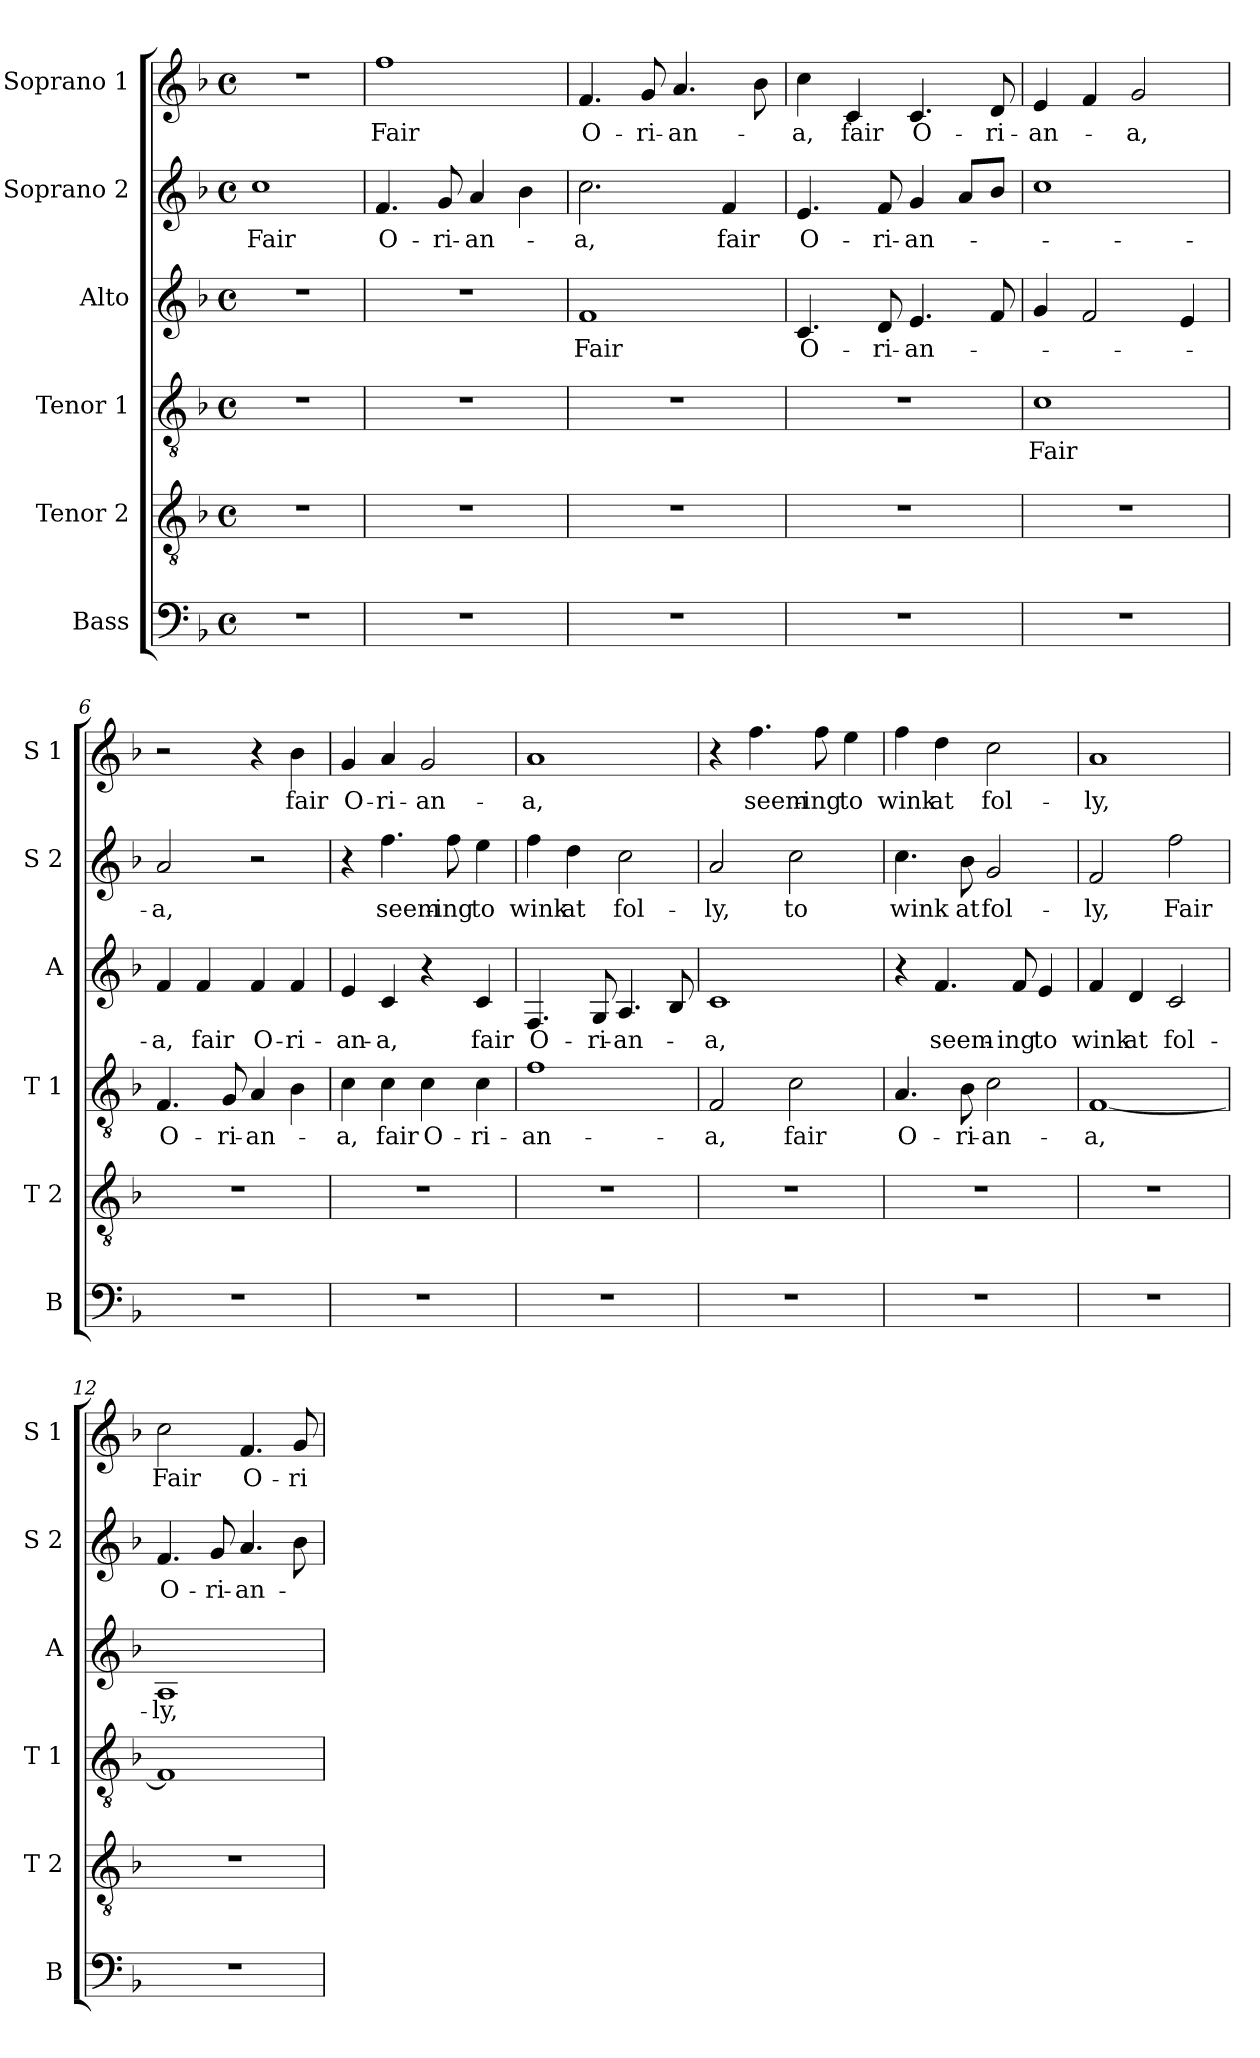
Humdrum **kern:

**kern	**kern	**kern	**text	**kern	**text	**kern	**text	**kern	**text
*part6	*part5	*part4	*part4	*part3	*part3	*part2	*part2	*part1	*part1
*staff6	*staff5	*staff4	*staff4	*staff3	*staff3	*staff2	*staff2	*staff1	*staff1
*I"Bass	*I"Tenor 2	*I"Tenor 1	*	*I"Alto	*	*I"Soprano 2	*	*I"Soprano 1	*
*I'B	*I'T 2	*I'T 1	*	*I'A	*	*I'S 2	*	*I'S 1	*
*clefF4	*clefGv2	*clefGv2	*	*clefG2	*	*clefG2	*	*clefG2	*
*k[b-]	*k[b-]	*k[b-]	*	*k[b-]	*	*k[b-]	*	*k[b-]	*
*F:	*F:	*F:	*	*F:	*	*F:	*	*F:	*
*M4/4	*M4/4	*M4/4	*	*M4/4	*	*M4/4	*	*M4/4	*
*met(c)	*met(c)	*met(c)	*	*met(c)	*	*met(c)	*	*met(c)	*
=1	=1	=1	=1	=1	=1	=1	=1	=1	=1
!	!	!	!	!	!	!	!LO:LY:b	!	!
1r	1r	1r	.	1r	.	1cc	Fair	1r	.
=2	=2	=2	=2	=2	=2	=2	=2	=2	=2
!	!	!	!	!	!	!	!LO:LY:b	!	!LO:LY:b
1r	1r	1r	.	1r	.	4.f/	O-	1ff	Fair
!	!	!	!	!	!	!	!LO:LY:b	!	!
.	.	.	.	.	.	8g/	-ri-	.	.
!	!	!	!	!	!	!	!LO:LY:b	!	!
.	.	.	.	.	.	4a/	-an-	.	.
.	.	.	.	.	.	4b-\	.	.	.
=3	=3	=3	=3	=3	=3	=3	=3	=3	=3
!	!	!	!	!	!LO:LY:b	!	!LO:LY:b	!	!LO:LY:b
1r	1r	1r	.	1f	Fair	2.cc\	-a,	4.f/	O-
!	!	!	!	!	!	!	!	!	!LO:LY:b
.	.	.	.	.	.	.	.	8g/	-ri-
!	!	!	!	!	!	!	!	!	!LO:LY:b
.	.	.	.	.	.	.	.	4.a/	-an-
!	!	!	!	!	!	!	!LO:LY:b	!	!
.	.	.	.	.	.	4f/	fair	.	.
.	.	.	.	.	.	.	.	8b-\	.
=4	=4	=4	=4	=4	=4	=4	=4	=4	=4
!	!	!	!	!	!LO:LY:b	!	!LO:LY:b	!	!LO:LY:b
1r	1r	1r	.	4.c/	O-	4.e/	O-	4cc\	-a,
!	!	!	!	!	!	!	!	!	!LO:LY:b
.	.	.	.	.	.	.	.	4c/	fair
!	!	!	!	!	!LO:LY:b	!	!LO:LY:b	!	!
.	.	.	.	8d/	-ri-	8f/	-ri-	.	.
!	!	!	!	!	!LO:LY:b	!	!LO:LY:b	!	!LO:LY:b
.	.	.	.	4.e/	-an-	4g/	-an-	4.c/	O-
.	.	.	.	.	.	8a/L	.	.	.
!	!	!	!	!	!	!	!	!	!LO:LY:b
.	.	.	.	8f/	.	8b-/J	.	8d/	-ri-
=5	=5	=5	=5	=5	=5	=5	=5	=5	=5
!	!	!	!LO:LY:b	!	!	!	!	!	!LO:LY:b
1r	1r	1c	Fair	4g/	.	1cc	.	4e/	-an-
.	.	.	.	2f/	.	.	.	4f/	.
!	!	!	!	!	!	!	!	!	!LO:LY:b
.	.	.	.	.	.	.	.	2g/	-a,
.	.	.	.	4e/	.	.	.	.	.
=6	=6	=6	=6	=6	=6	=6	=6	=6	=6
!	!	!	!LO:LY:b	!	!LO:LY:b	!	!LO:LY:b	!	!
1r	1r	4.F/	O-	4f/	-a,	2a/	-a,	2r	.
!	!	!	!	!	!LO:LY:b	!	!	!	!
.	.	.	.	4f/	fair	.	.	.	.
!	!	!	!LO:LY:b	!	!	!	!	!	!
.	.	8G/	-ri-	.	.	.	.	.	.
!	!	!	!LO:LY:b	!	!LO:LY:b	!	!	!	!
.	.	4A/	-an-	4f/	O-	2r	.	4r	.
!	!	!	!	!	!LO:LY:b	!	!	!	!LO:LY:b
.	.	4B-\	.	4f/	-ri-	.	.	4b-\	fair
!!LO:LB:g=z
=7	=7	=7	=7	=7	=7	=7	=7	=7	=7
!	!	!	!LO:LY:b	!	!LO:LY:b	!	!	!	!LO:LY:b
1r	1r	4c\	-a,	4e/	-an-	4r	.	4g/	O-
!	!	!	!LO:LY:b	!	!LO:LY:b	!	!LO:LY:b	!	!LO:LY:b
.	.	4c\	fair	4c/	-a,	4.ff\	seem-	4a/	-ri-
!	!	!	!LO:LY:b	!	!	!	!	!	!LO:LY:b
.	.	4c\	O-	4r	.	.	.	2g/	-an-
!	!	!	!	!	!	!	!LO:LY:b	!	!
.	.	.	.	.	.	8ff\	-ing	.	.
!	!	!	!LO:LY:b	!	!LO:LY:b	!	!LO:LY:b	!	!
.	.	4c\	-ri-	4c/	fair	4ee\	to	.	.
=8	=8	=8	=8	=8	=8	=8	=8	=8	=8
!	!	!	!LO:LY:b	!	!LO:LY:b	!	!LO:LY:b	!	!LO:LY:b
1r	1r	1f	-an-	4.F/	O-	4ff\	wink	1a	-a,
!	!	!	!	!	!	!	!LO:LY:b	!	!
.	.	.	.	.	.	4dd\	at	.	.
!	!	!	!	!	!LO:LY:b	!	!	!	!
.	.	.	.	8G/	-ri-	.	.	.	.
!	!	!	!	!	!LO:LY:b	!	!LO:LY:b	!	!
.	.	.	.	4.A/	-an-	2cc\	fol-	.	.
.	.	.	.	8B-/	.	.	.	.	.
=9	=9	=9	=9	=9	=9	=9	=9	=9	=9
!	!	!	!LO:LY:b	!	!LO:LY:b	!	!LO:LY:b	!	!
1r	1r	2F/	-a,	1c	-a,	2a/	-ly,	4r	.
!	!	!	!	!	!	!	!	!	!LO:LY:b
.	.	.	.	.	.	.	.	4.ff\	seem-
!	!	!	!LO:LY:b	!	!	!	!LO:LY:b	!	!
.	.	2c\	fair	.	.	2cc\	to	.	.
!	!	!	!	!	!	!	!	!	!LO:LY:b
.	.	.	.	.	.	.	.	8ff\	-ing
!	!	!	!	!	!	!	!	!	!LO:LY:b
.	.	.	.	.	.	.	.	4ee\	to
=10	=10	=10	=10	=10	=10	=10	=10	=10	=10
!	!	!	!LO:LY:b	!	!	!	!LO:LY:b	!	!LO:LY:b
1r	1r	4.A/	O-	4r	.	4.cc\	wink	4ff\	wink
!	!	!	!	!	!LO:LY:b	!	!	!	!LO:LY:b
.	.	.	.	4.f/	seem-	.	.	4dd\	at
!	!	!	!LO:LY:b	!	!	!	!LO:LY:b	!	!
.	.	8B-\	-ri-	.	.	8b-\	at	.	.
!	!	!	!LO:LY:b	!	!	!	!LO:LY:b	!	!LO:LY:b
.	.	2c\	-an-	.	.	2g/	fol-	2cc\	fol-
!	!	!	!	!	!LO:LY:b	!	!	!	!
.	.	.	.	8f/	-ing	.	.	.	.
!	!	!	!	!	!LO:LY:b	!	!	!	!
.	.	.	.	4e/	to	.	.	.	.
=11	=11	=11	=11	=11	=11	=11	=11	=11	=11
!	!	!	!LO:LY:b	!	!LO:LY:b	!	!LO:LY:b	!	!LO:LY:b
1r	1r	[1F	-a,	4f/	wink	2f/	-ly,	1a	-ly,
!	!	!	!	!	!LO:LY:b	!	!	!	!
.	.	.	.	4d/	at	.	.	.	.
!	!	!	!	!	!LO:LY:b	!	!LO:LY:b	!	!
.	.	.	.	2c/	fol-	2ff\	Fair	.	.
=12	=12	=12	=12	=12	=12	=12	=12	=12	=12
!	!	!	!	!	!LO:LY:b	!	!LO:LY:b	!	!LO:LY:b
1r	1r	1F]	.	1A	-ly,	4.f/	O-	2cc\	Fair
!	!	!	!	!	!	!	!LO:LY:b	!	!
.	.	.	.	.	.	8g/	-ri-	.	.
!	!	!	!	!	!	!	!LO:LY:b	!	!LO:LY:b
.	.	.	.	.	.	4.a/	-an-	4.f/	O-
!	!	!	!	!	!	!	!	!	!LO:LY:b
.	.	.	.	.	.	8b-\	.	8g/	-ri-
=	=	=	=	=	=	=	=	=	=
*-	*-	*-	*-	*-	*-	*-	*-	*-	*-
